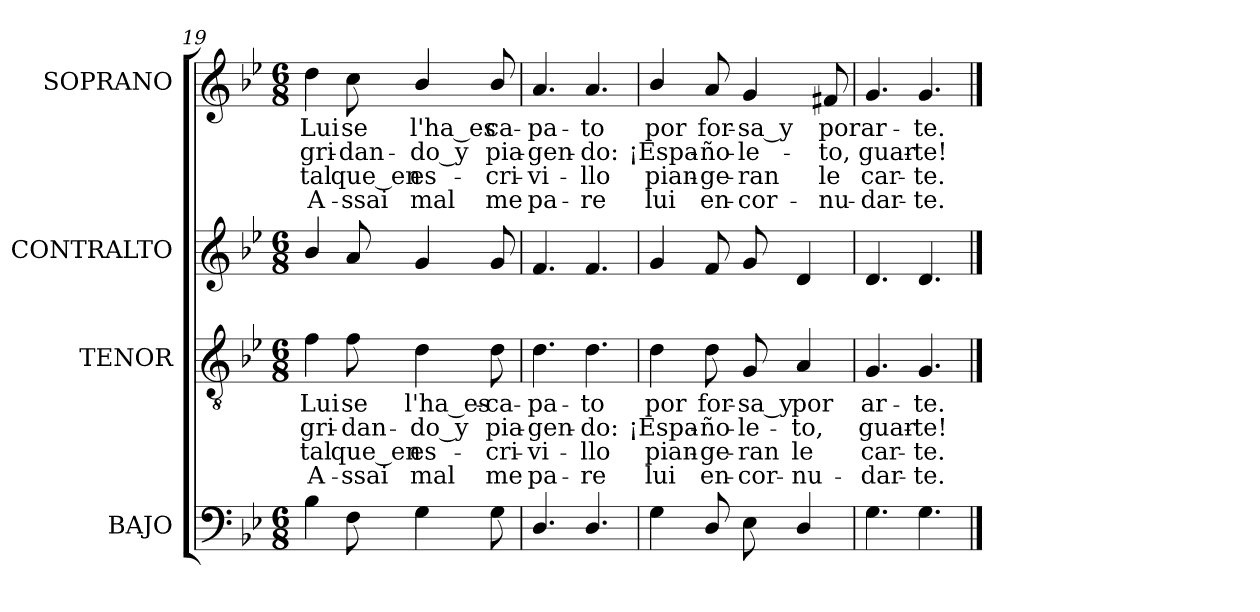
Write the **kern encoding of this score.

**kern	**kern	**text	**text	**text	**text	**kern	**kern	**text	**text	**text	**text
*part4	*part3	*part3	*part3	*part3	*part3	*part2	*part1	*part1	*part1	*part1	*part1
*staff4	*staff3	*staff3	*staff3	*staff3	*staff3	*staff2	*staff1	*staff1	*staff1	*staff1	*staff1
*I"BAJO	*I"TENOR	*	*	*	*	*I"CONTRALTO	*I"SOPRANO	*	*	*	*
*I'B.	*I'T.	*	*	*	*	*I'A.	*I'S.	*	*	*	*
*clefF4	*clefGv2	*	*	*	*	*clefG2	*clefG2	*	*	*	*
*	*ITrd7c12	*	*	*	*	*	*	*	*	*	*
*k[b-e-]	*k[b-e-]	*	*	*	*	*k[b-e-]	*k[b-e-]	*	*	*	*
*B-:	*B-:	*	*	*	*	*B-:	*B-:	*	*	*	*
*M6/8	*M6/8	*	*	*	*	*M6/8	*M6/8	*	*	*	*
=19	=19	=19	=19	=19	=19	=19	=19	=19	=19	=19	=19
!	!	!LO:LY:b:color=#000000	!LO:LY:b:color=#000000	!LO:LY:b:color=#000000	!LO:LY:b:color=#000000	!	!	!	!	!	!
!	!	!	!	!	!	!	!	!LO:LY:b:color=#000000	!LO:LY:b:color=#000000	!LO:LY:b:color=#000000	!LO:LY:b:color=#000000
4B-i\	4Fi\	Lui	gri-	tal	A-	4b-i/	4ddi\	Lui	gri-	tal	A-
!	!	!LO:LY:b:color=#000000	!LO:LY:b:color=#000000	!LO:LY:b:color=#000000	!LO:LY:b:color=#000000	!	!	!	!	!	!
!	!	!	!	!	!	!	!	!LO:LY:b:color=#000000	!LO:LY:b:color=#000000	!LO:LY:b:color=#000000	!LO:LY:b:color=#000000
8Fi\	8Fi\	se	-dan-	que_en	-ssai	8ai/	8cci\	se	-dan-	que_en	-ssai
!	!	!LO:LY:b:color=#000000	!LO:LY:b:color=#000000	!LO:LY:b:color=#000000	!LO:LY:b:color=#000000	!	!	!	!	!	!
!	!	!	!	!	!	!	!	!LO:LY:b:color=#000000	!LO:LY:b:color=#000000	!LO:LY:b:color=#000000	!LO:LY:b:color=#000000
4Gi\	4Di\	l'ha_es-	-do_y	es-	mal	4gi/	4b-i/	l'ha_es	-do_y	es-	mal
!	!	!LO:LY:b:color=#000000	!LO:LY:b:color=#000000	!LO:LY:b:color=#000000	!LO:LY:b:color=#000000	!	!	!	!	!	!
!	!	!	!	!	!	!	!	!LO:LY:b:color=#000000	!LO:LY:b:color=#000000	!LO:LY:b:color=#000000	!LO:LY:b:color=#000000
8Gi\	8Di\	-ca-	pia-	-cri-	me	8gi/	8b-i/	ca-	pia-	-cri-	me
=20	=20	=20	=20	=20	=20	=20	=20	=20	=20	=20	=20
!	!	!LO:LY:b:color=#000000	!LO:LY:b:color=#000000	!LO:LY:b:color=#000000	!LO:LY:b:color=#000000	!	!	!	!	!	!
!	!	!	!	!	!	!	!	!LO:LY:b:color=#000000	!LO:LY:b:color=#000000	!LO:LY:b:color=#000000	!LO:LY:b:color=#000000
4.Di/	4.Di\	-pa-	-gen-	-vi-	pa-	4.fi/	4.ai/	-pa-	-gen-	-vi-	pa-
!	!	!LO:LY:b:color=#000000	!LO:LY:b:color=#000000	!LO:LY:b:color=#000000	!LO:LY:b:color=#000000	!	!	!	!	!	!
!	!	!	!	!	!	!	!	!LO:LY:b:color=#000000	!LO:LY:b:color=#000000	!LO:LY:b:color=#000000	!LO:LY:b:color=#000000
4.Di/	4.Di\	-to	-do:	-llo	-re	4.fi/	4.ai/	-to	-do:	-llo	-re
=21	=21	=21	=21	=21	=21	=21	=21	=21	=21	=21	=21
!	!	!LO:LY:b:color=#000000	!LO:LY:b:color=#000000	!LO:LY:b:color=#000000	!LO:LY:b:color=#000000	!	!	!	!	!	!
!	!	!	!	!	!	!	!	!LO:LY:b:color=#000000	!LO:LY:b:color=#000000	!LO:LY:b:color=#000000	!LO:LY:b:color=#000000
4Gi\	4Di\	por	¡Espa-	pian-	lui	4gi/	4b-i/	por	¡Espa-	pian-	lui
!	!	!LO:LY:b:color=#000000	!LO:LY:b:color=#000000	!LO:LY:b:color=#000000	!LO:LY:b:color=#000000	!	!	!	!	!	!
!	!	!	!	!	!	!	!	!LO:LY:b:color=#000000	!LO:LY:b:color=#000000	!LO:LY:b:color=#000000	!LO:LY:b:color=#000000
8Di/	8Di\	for-	-ño-	-ge-	en-	8fi/	8ai/	for-	-ño-	-ge-	en-
!	!	!LO:LY:b:color=#000000	!LO:LY:b:color=#000000	!LO:LY:b:color=#000000	!LO:LY:b:color=#000000	!	!	!	!	!	!
!	!	!	!	!	!	!	!	!LO:LY:b:color=#000000	!LO:LY:b:color=#000000	!LO:LY:b:color=#000000	!LO:LY:b:color=#000000
8E-i\	8GGi/	-sa_y	-le-	-ran	-cor-	8gi/	4gi/	-sa_y	-le-	-ran	-cor-
!	!	!LO:LY:b:color=#000000	!LO:LY:b:color=#000000	!LO:LY:b:color=#000000	!LO:LY:b:color=#000000	!	!	!	!	!	!
4Di/	4AAi/	por	-to,	le	-nu-	4di/	.	.	.	.	.
!	!	!	!	!	!	!	!	!LO:LY:b:color=#000000	!LO:LY:b:color=#000000	!LO:LY:b:color=#000000	!LO:LY:b:color=#000000
.	.	.	.	.	.	.	8f#Xi/	por	-to,	le	-nu-
=22	=22	=22	=22	=22	=22	=22	=22	=22	=22	=22	=22
!	!	!LO:LY:b:color=#000000	!LO:LY:b:color=#000000	!LO:LY:b:color=#000000	!LO:LY:b:color=#000000	!	!	!	!	!	!
!	!	!	!	!	!	!	!	!LO:LY:b:color=#000000	!LO:LY:b:color=#000000	!LO:LY:b:color=#000000	!LO:LY:b:color=#000000
4.Gi\	4.GGi/	ar-	guar-	car-	-dar-	4.di/	4.gi/	ar-	guar-	car-	-dar-
!	!	!LO:LY:b:color=#000000	!LO:LY:b:color=#000000	!LO:LY:b:color=#000000	!LO:LY:b:color=#000000	!	!	!	!	!	!
!	!	!	!	!	!	!	!	!LO:LY:b:color=#000000	!LO:LY:b:color=#000000	!LO:LY:b:color=#000000	!LO:LY:b:color=#000000
4.Gi\	4.GGi/	-te.	-te!	-te.	-te.	4.di/	4.gi/	-te.	-te!	-te.	-te.
==	==	==	==	==	==	==	==	==	==	==	==
*-	*-	*-	*-	*-	*-	*-	*-	*-	*-	*-	*-
